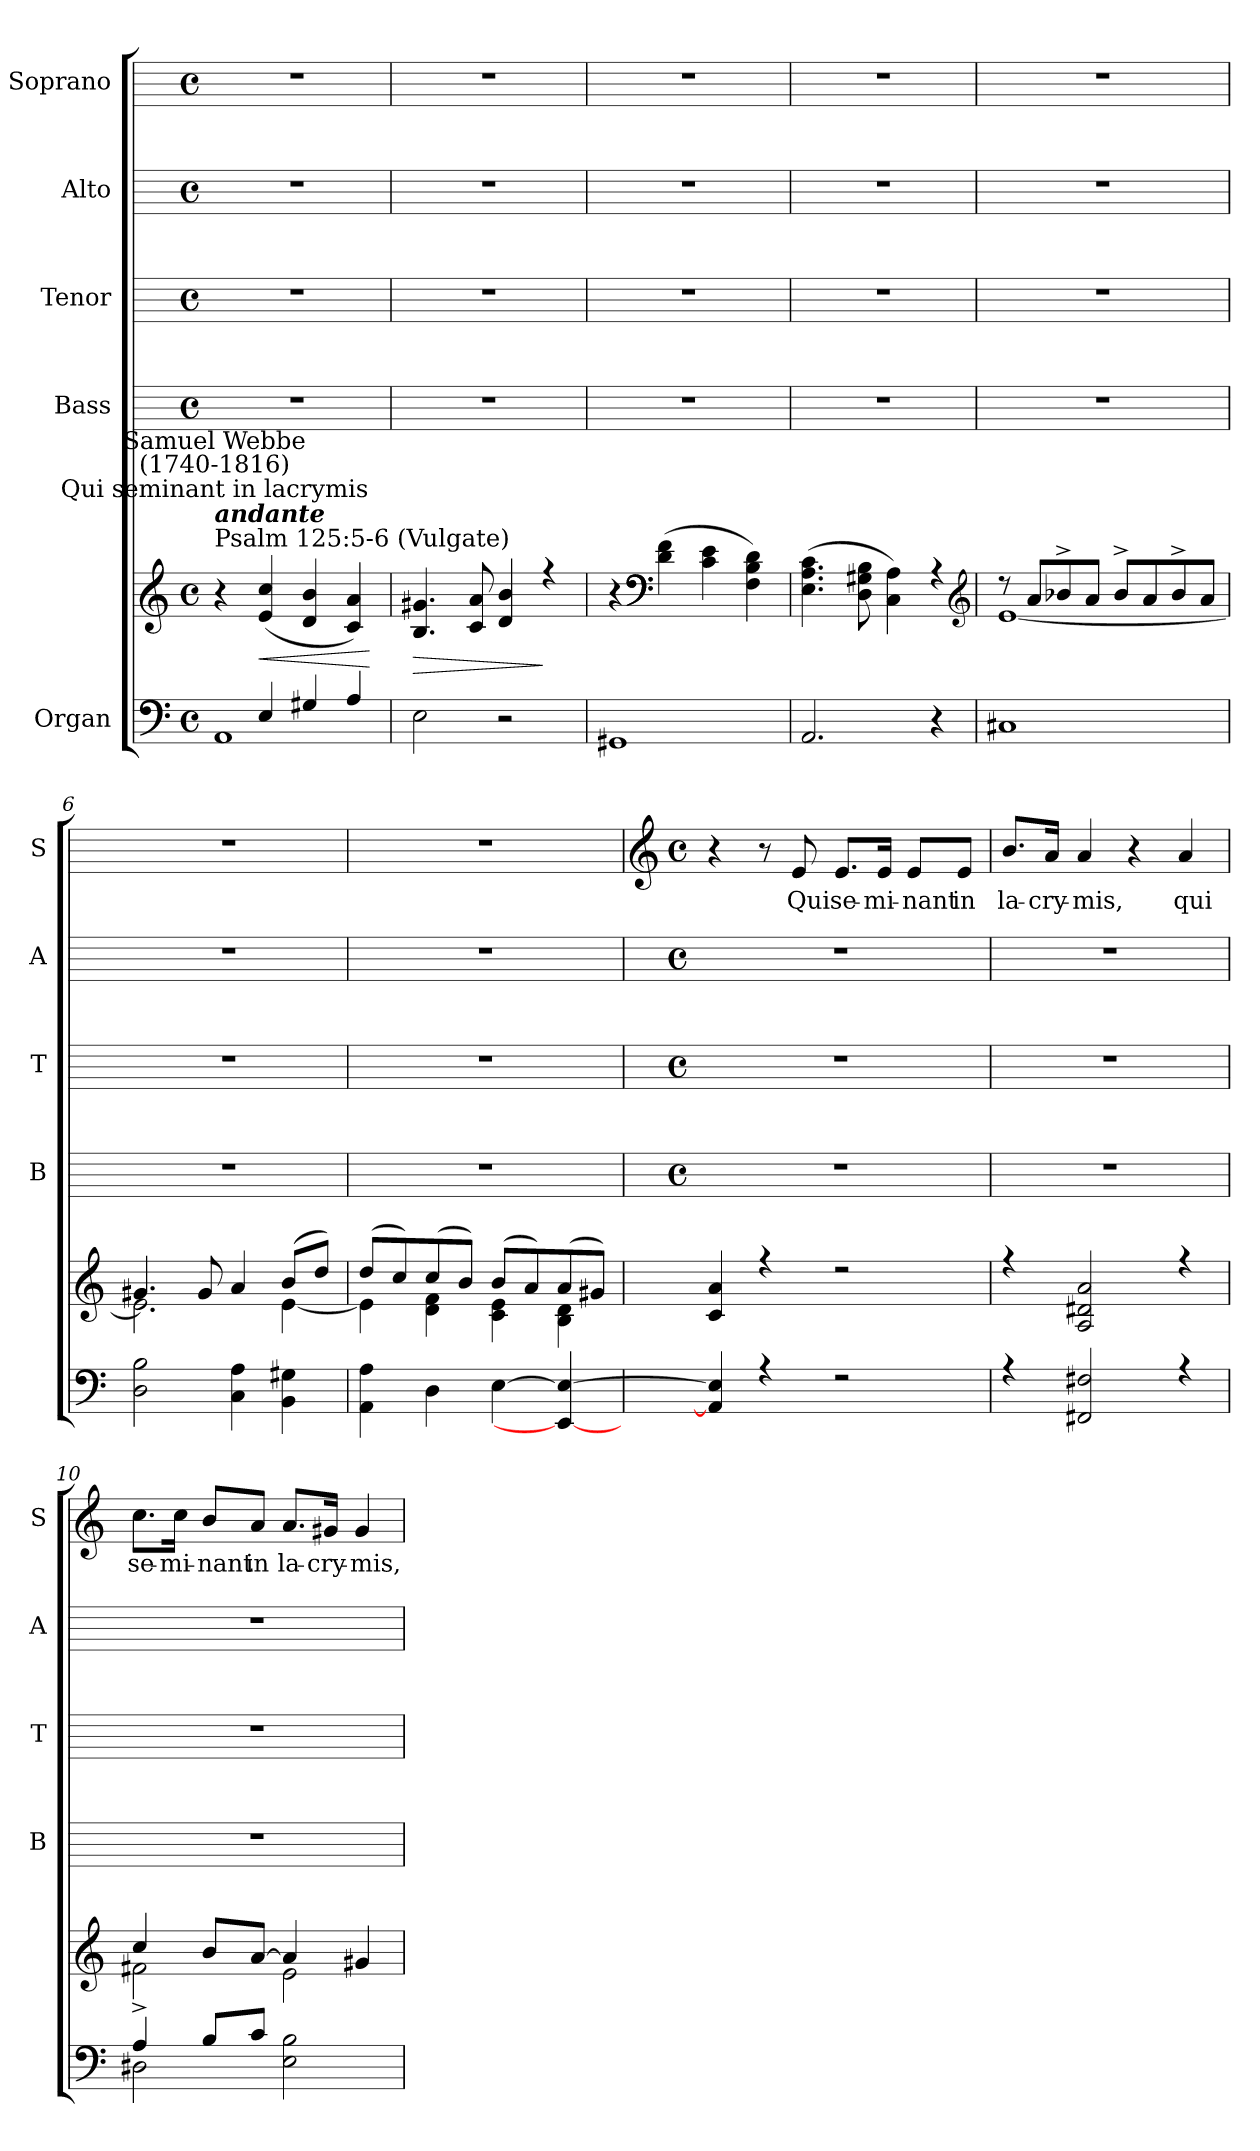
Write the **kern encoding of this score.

**kern	**kern	**dynam	**kern	**kern	**kern	**kern	**text
*part5	*part5	*part5	*part4	*part3	*part2	*part1	*part1
*staff6	*staff5	*staff5/6	*staff4	*staff3	*staff2	*staff1	*staff1
*I"Organ	*	*	*I"Bass	*I"Tenor	*I"Alto	*I"Soprano	*
*	*	*	*I'B	*I'T	*I'A	*I'S	*
*clefF4	*clefG2	*	*	*	*	*	*
*k[]	*k[]	*	*	*	*	*	*
*C:	*C:	*	*	*	*	*	*
*M4/4	*M4/4	*	*M4/4	*M4/4	*M4/4	*M4/4	*
*met(c)	*met(c)	*	*met(c)	*met(c)	*met(c)	*met(c)	*
=1	=1	=1	=1	=1	=1	=1	=1
*^	*^	*	*	*	*	*	*
!	!	!LO:TX:a:t=Psalm 125&colon;5-6 (Vulgate)	!	!	!	!	!	!	!
!	!	!LO:TX:a:Bi:t=andante	!	!	!	!	!	!	!
!	!	!LO:TX:a:cj:t=Qui seminant in lacrymis	!	!	!	!	!	!	!
!	!	!LO:TX:a:cj:t=Samuel Webbe\n(1740-1816)	!	!	!	!	!	!	!
4ryy	1AA	4r	4ryy	.	1r	1r	1r	1r	.
!	!	!	!	!LO:HP:b	!	!	!	!	!
4E/	.	(>4e/ 4cc/	2.ryy	<	.	.	.	.	.
4G#X/	.	4d/ 4b/	.	.	.	.	.	.	.
4A/	.	4c/ 4a/)	.	.	.	.	.	.	.
*v	*v	*	*	*	*	*	*	*	*
*	*v	*v	*	*	*	*	*	*
.	.	[	.	.	.	.	.
=2	=2	=2	=2	=2	=2	=2	=2
!	!	!LO:HP:b	!	!	!	!	!
*	*^	*	*	*	*	*	*
2E	4.B/ 4.g#X/	1ryy	>	1r	1r	1r	1r	.
.	8c/ 8a/	.	.	.	.	.	.	.
2r	4d/ 4b/	.	.	.	.	.	.	.
.	4r	.	]	.	.	.	.	.
=3	=3	=3	=3	=3	=3	=3	=3	=3
1GG#X	4r	4ryy	.	1r	1r	1r	1r	.
*	*clefF4	*	*	*	*	*	*	*
.	(>4d\ 4f\	4ryy	.	.	.	.	.	.
.	4c\ 4e\	4ryy	.	.	.	.	.	.
.	4F\ 4B\ 4d\)	4ryy	.	.	.	.	.	.
=4	=4	=4	=4	=4	=4	=4	=4	=4
2.AA	(>4.E\ 4.A\ 4.c\	1ryy	.	1r	1r	1r	1r	.
.	8D\ 8G#X\ 8B\	.	.	.	.	.	.	.
.	4C\ 4A\)	.	.	.	.	.	.	.
4r	4r	.	.	.	.	.	.	.
*	*clefG2	*	*	*	*	*	*	*
=5	=5	=5	=5	=5	=5	=5	=5	=5
1C#X	8r	[1e\	.	1r	1r	1r	1r	.
.	8a/L	.	.	.	.	.	.	.
.	8b-X^/	.	.	.	.	.	.	.
.	8a/J	.	.	.	.	.	.	.
.	8b-^/L	.	.	.	.	.	.	.
.	8a/	.	.	.	.	.	.	.
.	8b-^/	.	.	.	.	.	.	.
.	8a/J	.	.	.	.	.	.	.
=6	=6	=6	=6	=6	=6	=6	=6	=6
2D 2B	4.g#X/	2.e\]	.	1r	1r	1r	1r	.
.	8g#/	.	.	.	.	.	.	.
4C 4A	4a/	.	.	.	.	.	.	.
4BB 4G#X	(>8b/L	[4e\	.	.	.	.	.	.
.	8dd/J)	.	.	.	.	.	.	.
=7	=7	=7	=7	=7	=7	=7	=7	=7
4AA 4A	(>8dd/L	4e\]	.	1r	1r	1r	1r	.
.	8cc/)	.	.	.	.	.	.	.
4D	(>8cc/	4d\ 4f\	.	.	.	.	.	.
.	8b/J)	.	.	.	.	.	.	.
[4E	(>8b/L	4c\ 4e\	.	.	.	.	.	.
.	8a/)	.	.	.	.	.	.	.
4EE_ 4E_	(>8a/	4B\ 4d\	.	.	.	.	.	.
.	8g#X/J)	.	.	.	.	.	.	.
!!LO:LB:g=z
=8	=8	=8	=8	=8	=8	=8	=8	=8
*	*	*	*	*	*	*	*clefG2	*
*	*	*	*	*	*	*	*k[]	*
*	*	*	*	*	*	*	*C:	*
*	*	*	*	*M4/4	*M4/4	*M4/4	*M4/4	*
*	*	*	*	*met(c)	*met(c)	*met(c)	*met(c)	*
*^	*	*	*	*	*	*	*	*
4AA/] 4E/]	1ryy	4c/ 4a/	1ryy	.	1r	1r	1r	4r	.
4r	.	4r	.	.	.	.	.	8r	.
!	!	!	!	!	!	!	!	!	!LO:LY:b
.	.	.	.	.	.	.	.	8e	Qui
!	!	!	!	!	!	!	!	!	!LO:LY:b
2r	.	2r	.	.	.	.	.	8.e/L	se-
!	!	!	!	!	!	!	!	!	!LO:LY:b
.	.	.	.	.	.	.	.	16e/Jk	-mi-
!	!	!	!	!	!	!	!	!	!LO:LY:b
.	.	.	.	.	.	.	.	8e/L	-nant
!	!	!	!	!	!	!	!	!	!LO:LY:b
.	.	.	.	.	.	.	.	8e/J	in
=9	=9	=9	=9	=9	=9	=9	=9	=9	=9
!	!	!	!	!	!	!	!	!	!LO:LY:b
4r	1ryy	4r	1ryy	.	1r	1r	1r	8.b/L	la-
!	!	!	!	!	!	!	!	!	!LO:LY:b
.	.	.	.	.	.	.	.	16a/Jk	-cry-
!	!	!	!	!	!	!	!	!	!LO:LY:b
2FF#X/ 2F#X/	.	2A/ 2d#X/ 2a/	.	.	.	.	.	4a	-mis,
.	.	.	.	.	.	.	.	4r	.
!	!	!	!	!	!	!	!	!	!LO:LY:b
4r	.	4r	.	.	.	.	.	4a	qui
=10	=10	=10	=10	=10	=10	=10	=10	=10	=10
!	!	!	!	!	!	!	!	!	!LO:LY:b
4A^/	2D#X	4cc/	2f#X\	.	1r	1r	1r	8.cc\L	se-
!	!	!	!	!	!	!	!	!	!LO:LY:b
.	.	.	.	.	.	.	.	16cc\Jk	-mi-
!	!	!	!	!	!	!	!	!	!LO:LY:b
8B/L	.	8b/L	.	.	.	.	.	8b/L	-nant
!	!	!	!	!	!	!	!	!	!LO:LY:b
8c/J	.	[8a/J	.	.	.	.	.	8a/J	in
!	!	!	!	!	!	!	!	!	!LO:LY:b
2ryy	2E 2B	4a/]	2e\	.	.	.	.	8.a/L	la-
!	!	!	!	!	!	!	!	!	!LO:LY:b
.	.	.	.	.	.	.	.	16g#X/Jk	-cry-
!	!	!	!	!	!	!	!	!	!LO:LY:b
.	.	4g#X/	.	.	.	.	.	4g#	-mis,
*v	*v	*	*	*	*	*	*	*	*
*	*v	*v	*	*	*	*	*	*
=	=	=	=	=	=	=	=
*-	*-	*-	*-	*-	*-	*-	*-
